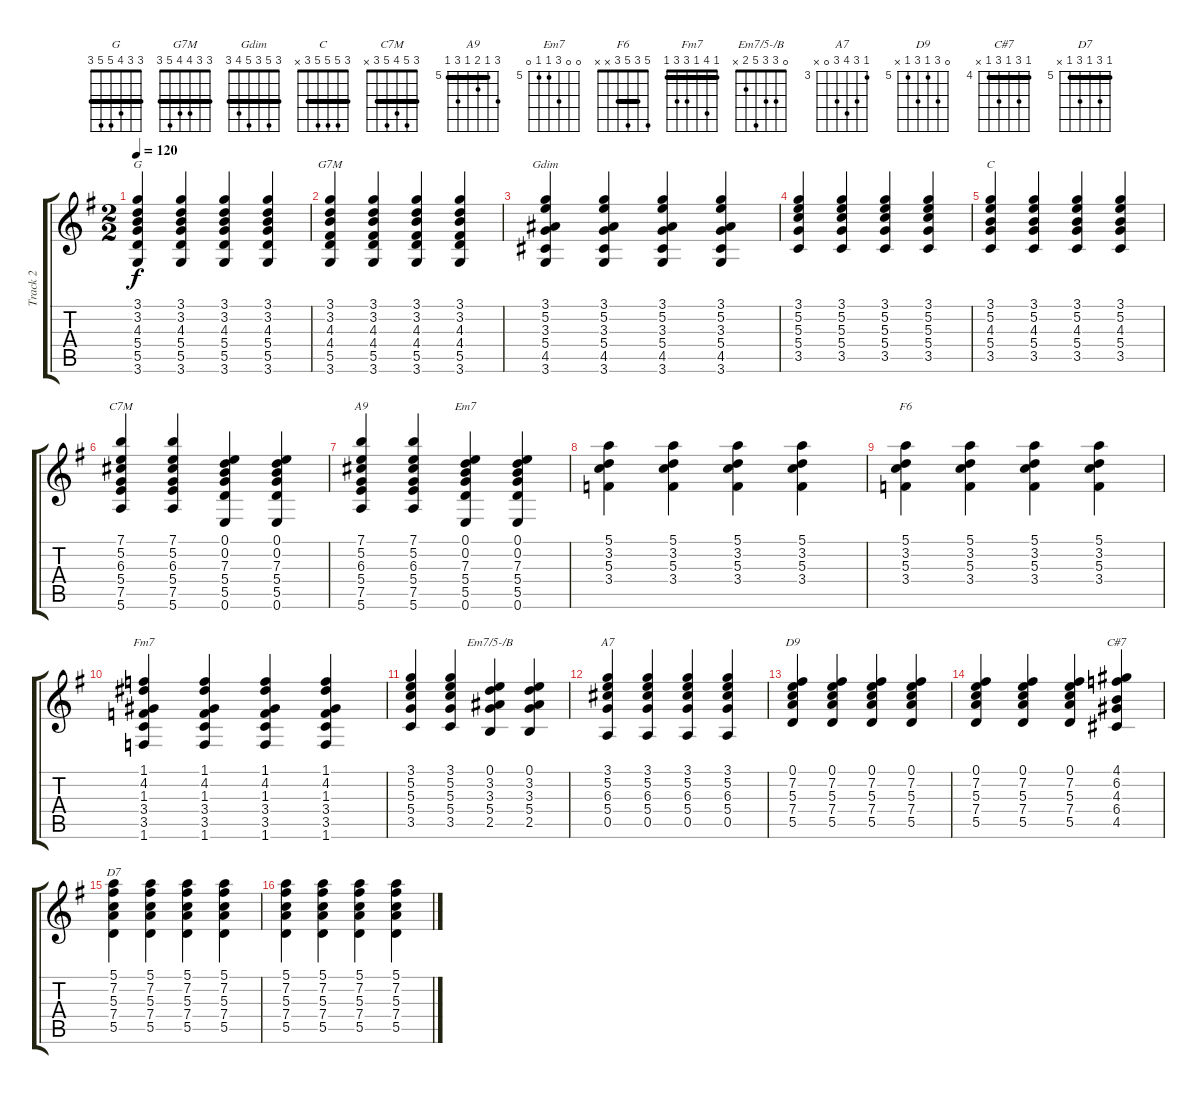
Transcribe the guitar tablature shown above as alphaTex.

\track ("Track 2" "Track 2") {instrument acousticguitarnylon}
\staff {score tabs}
\tuning (E4 B3 G3 D3 A2 E2) {hide}
\chord ("G" 3 3 4 5 5 3) {barre 3}
\chord ("G7M" 3 3 4 4 5 3) {barre 3}
\chord ("Gdim" 3 5 3 5 4 3) {barre 3}
\chord ("C" 3 5 5 5 3 x) {barre 3}
\chord ("C7M" 3 5 4 5 3 x) {barre 3}
\chord ("A9" 7 5 6 5 7 5) {firstfret 5 barre 5}
\chord ("Em7" 0 0 7 5 5 0) {firstfret 5}
\chord ("F6" 5 3 5 3 x x) {barre 3}
\chord ("Fm7" 1 4 1 3 3 1) {barre 1}
\chord ("Em7/5-/B" 0 3 3 5 2 x)
\chord ("A7" 3 5 6 5 0 x) {firstfret 3}
\chord ("D9" 0 7 5 7 5 x) {firstfret 5}
\chord ("C#7" 4 6 4 6 4 x) {firstfret 4 barre 4}
\chord ("D7" 5 7 5 7 5 x) {firstfret 5 barre 5}
\ts (2 2)
\tempo 120
\clef g2
\ks g
(3.1 3.2 4.3 5.4 5.5 3.6).4{ch "G" dy f instrument acousticguitarnylon} (3.1 3.2 4.3 5.4 5.5 3.6).4 (3.1 3.2 4.3 5.4 5.5 3.6).4 (3.1 3.2 4.3 5.4 5.5 3.6).4 |
(3.1 3.2 4.3 4.4 5.5 3.6).4{ch "G7M"} (3.1 3.2 4.3 4.4 5.5 3.6).4 (3.1 3.2 4.3 4.4 5.5 3.6).4 (3.1 3.2 4.3 4.4 5.5 3.6).4 |
(3.1 5.2 3.3 5.4 4.5 3.6).4{ch "Gdim"} (3.1 5.2 3.3 5.4 4.5 3.6).4 (3.1 5.2 3.3 5.4 4.5 3.6).4 (3.1 5.2 3.3 5.4 4.5 3.6).4 |
(3.1 5.2 5.3 5.4 3.5).4 (3.1 5.2 5.3 5.4 3.5).4 (3.1 5.2 5.3 5.4 3.5).4 (3.1 5.2 5.3 5.4 3.5).4 |
(3.1 5.2 4.3 5.4 3.5).4{ch "C"} (3.1 5.2 4.3 5.4 3.5).4 (3.1 5.2 4.3 5.4 3.5).4 (3.1 5.2 4.3 5.4 3.5).4 |
(7.1 5.2 6.3 5.4 7.5 5.6).4{ch "C7M"} (7.1 5.2 6.3 5.4 7.5 5.6).4 (0.1 0.2 7.3 5.4 5.5 0.6).4 (0.1 0.2 7.3 5.4 5.5 0.6).4 |
(7.1 5.2 6.3 5.4 7.5 5.6).4{ch "A9"} (7.1 5.2 6.3 5.4 7.5 5.6).4 (0.1 0.2 7.3 5.4 5.5 0.6).4{ch "Em7"} (0.1 0.2 7.3 5.4 5.5 0.6).4 |
(5.1 3.2 5.3 3.4).4 (5.1 3.2 5.3 3.4).4 (5.1 3.2 5.3 3.4).4 (5.1 3.2 5.3 3.4).4 |
(5.1 3.2 5.3 3.4).4{ch "F6"} (5.1 3.2 5.3 3.4).4 (5.1 3.2 5.3 3.4).4 (5.1 3.2 5.3 3.4).4 |
(1.1 4.2 1.3 3.4 3.5 1.6).4{ch "Fm7"} (1.1 4.2 1.3 3.4 3.5 1.6).4 (1.1 4.2 1.3 3.4 3.5 1.6).4 (1.1 4.2 1.3 3.4 3.5 1.6).4 |
(3.1 5.2 5.3 5.4 3.5).4 (3.1 5.2 5.3 5.4 3.5).4 (0.1 3.2 3.3 5.4 2.5).4{ch "Em7/5-/B"} (0.1 3.2 3.3 5.4 2.5).4 |
(3.1 5.2 6.3 5.4 0.5).4{ch "A7"} (3.1 5.2 6.3 5.4 0.5).4 (3.1 5.2 6.3 5.4 0.5).4 (3.1 5.2 6.3 5.4 0.5).4 |
(0.1 7.2 5.3 7.4 5.5).4{ch "D9"} (0.1 7.2 5.3 7.4 5.5).4 (0.1 7.2 5.3 7.4 5.5).4 (0.1 7.2 5.3 7.4 5.5).4 |
(0.1 7.2 5.3 7.4 5.5).4 (0.1 7.2 5.3 7.4 5.5).4 (0.1 7.2 5.3 7.4 5.5).4 (4.1 6.2 4.3 6.4 4.5).4{ch "C#7"} |
(5.1 7.2 5.3 7.4 5.5).4{ch "D7"} (5.1 7.2 5.3 7.4 5.5).4 (5.1 7.2 5.3 7.4 5.5).4 (5.1 7.2 5.3 7.4 5.5).4 |
(5.1 7.2 5.3 7.4 5.5).4 (5.1 7.2 5.3 7.4 5.5).4 (5.1 7.2 5.3 7.4 5.5).4 (5.1 7.2 5.3 7.4 5.5).4
